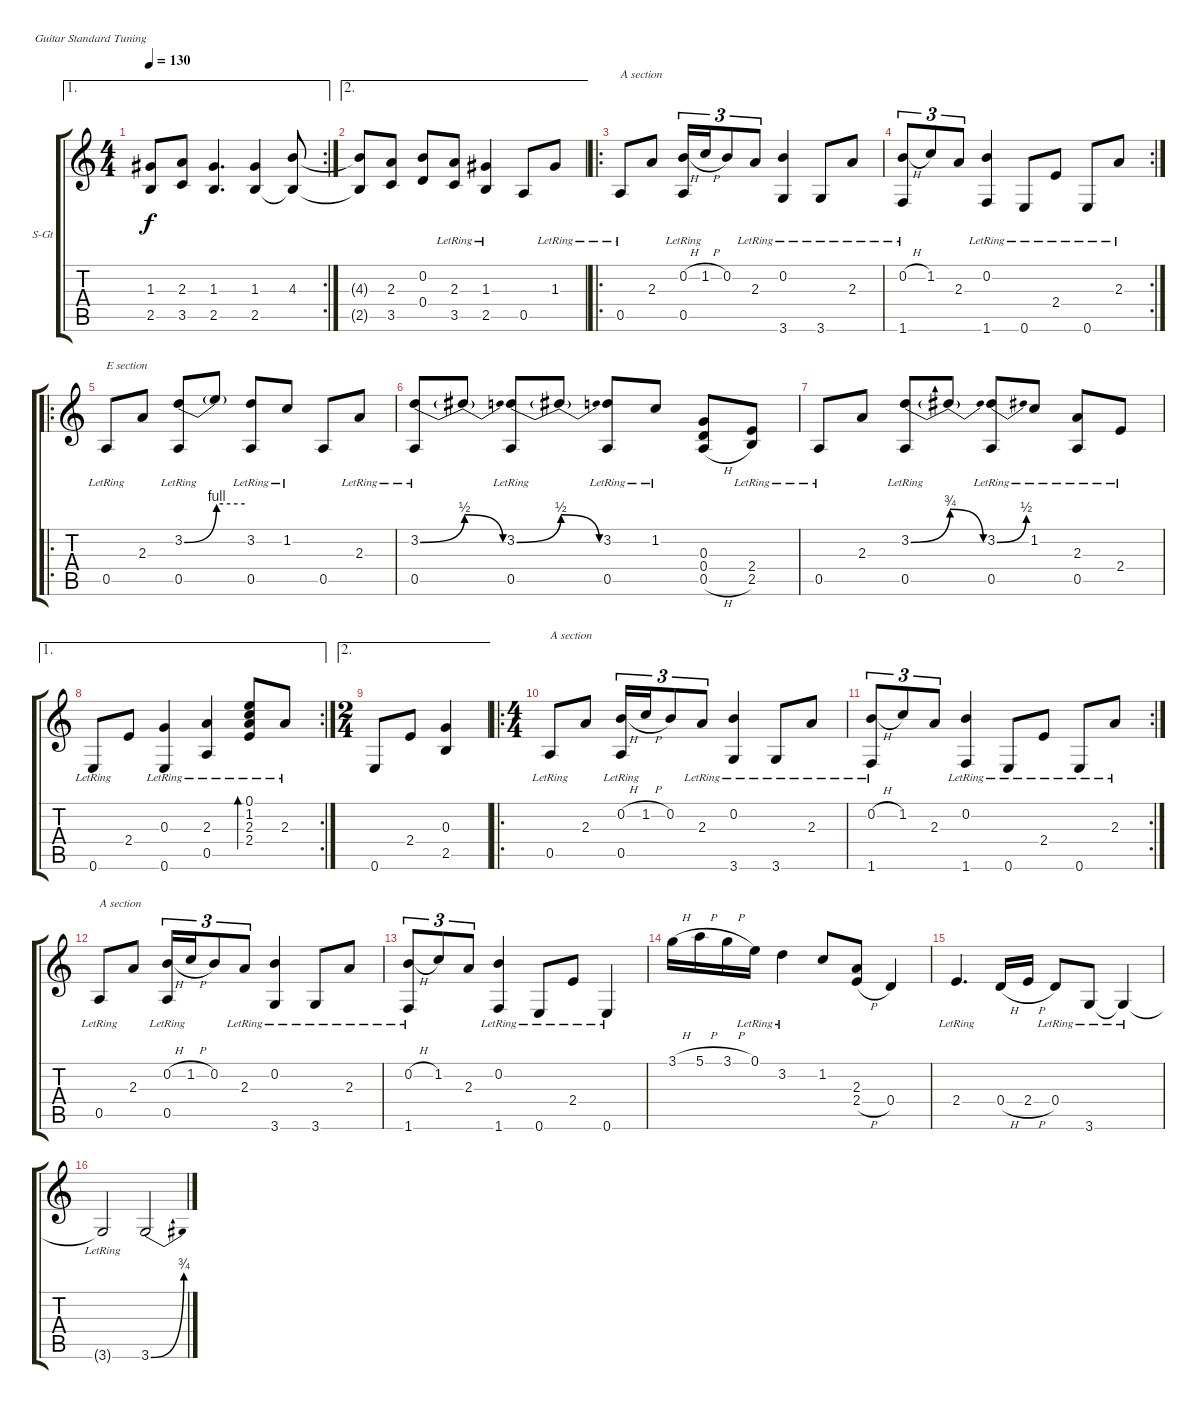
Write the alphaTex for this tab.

\bracketExtendMode groupsimilarinstruments
\firstSystemTrackNameOrientation horizontal
\otherSystemsTrackNameOrientation horizontal
\track ("Bert Jansch" "S-Gt") {instrument acousticguitarsteel}
\staff {score tabs}
\tuning (E4 B3 G3 D3 A2 E2)
\ae 1
\rc 2
\ts (4 4)
\tempo 130
\clef g2
\ks c
(1.3{t} 2.5{t}).8{dy f} (2.3 3.5).8 (1.3 2.5).4{d} (1.3 2.5).4 (4.3 2.5{t}).8 |
\ae 2
(4.3{t} 2.5{t}).8 (2.3 3.5).8 (0.2 0.4).8 (2.3 3.5{lr}).8 (1.3 2.5{lr}).4 0.5.8 1.3{lr}.8 |
\ro
0.5{lr}.8{txt "A section"} 2.3.8 (0.2{h} 0.5{lr}).16{tu (3 2)} 1.2{h}.16{tu (3 2)} 0.2.8{tu (3 2)} 2.3{lr}.8{tu (3 2)} (0.2{lr} 3.6{lr}).4 3.6{lr}.8 2.3{lr}.8 |
\rc 2
(0.2{h} 1.6{lr}).8{tu (3 2)} 1.2.8{tu (3 2)} 2.3.8{tu (3 2)} (0.2{lr} 1.6{lr}).4 0.6{lr}.8 2.4{lr}.8 0.6{lr}.8 2.3{lr}.8 |
\ro
0.5{lr}.8{txt "E section"} 2.3.8 (3.2{be (bend 0 0 60 4)} 0.5{lr}).8 3.2{be (hold 0 4 60 4) t}.8 (3.2 0.5{lr}).8 1.2{lr}.8 0.5.8 2.3{lr}.8 |
(3.2{be (bend 0 0 60 2)} 0.5{lr}).8 3.2{be (release 0 2 60 0) t}.8 (3.2{be (bend 0 0 60 2)} 0.5{lr}).8 3.2{be (release 0 2 60 0) t}.8 (3.2 0.5{lr}).8 1.2{lr}.8 (0.3 0.4 0.5{h}).8 (2.4{lr} 2.5).8 |
0.5{lr}.8 2.3.8 (3.2{be (bend 0 0 60 3)} 0.5{lr}).8 3.2{be (release 0 3 60 0) t}.8 (3.2{be (bend 0 0 60 2)} 0.5{lr}).8 1.2{lr}.8 (2.3 0.5{lr}).8 2.4{lr}.8 |
\ae 1
\rc 2
0.6{lr}.8 2.4.8 (0.3 0.6{lr}).4 (2.3 0.5{lr}).4 (0.1{lr} 1.2 2.3 2.4).8{bd 60} 2.3{lr}.8 |
\ae 2
\ts (2 4)
0.6.8 2.4.8 (0.3 2.5).4 |
\ro
\ts (4 4)
0.5{lr}.8{txt "A section"} 2.3.8 (0.2{h} 0.5{lr}).16{tu (3 2)} 1.2{h}.16{tu (3 2)} 0.2.8{tu (3 2)} 2.3{lr}.8{tu (3 2)} (0.2{lr} 3.6{lr}).4 3.6{lr}.8 2.3{lr}.8 |
\rc 2
(0.2{h} 1.6{lr}).8{tu (3 2)} 1.2.8{tu (3 2)} 2.3.8{tu (3 2)} (0.2{lr} 1.6{lr}).4 0.6{lr}.8 2.4{lr}.8 0.6{lr}.8 2.3{lr}.8 |
0.5{lr}.8{txt "A section"} 2.3.8 (0.2{h} 0.5{lr}).16{tu (3 2)} 1.2{h}.16{tu (3 2)} 0.2.8{tu (3 2)} 2.3{lr}.8{tu (3 2)} (0.2{lr} 3.6{lr}).4 3.6{lr}.8 2.3{lr}.8 |
(0.2{h} 1.6{lr}).8{tu (3 2)} 1.2.8{tu (3 2)} 2.3.8{tu (3 2)} (0.2{lr} 1.6{lr}).4 0.6{lr}.8 2.4{lr}.8 0.6{lr}.4 |
3.1{h}.16 5.1{h}.16 3.1{h}.16 0.1{lr}.16 3.2{lr}.4 1.2.8 (2.3 2.4{h}).8 0.4.4 |
2.4{lr}.4{d} 0.4{h}.16 2.4{h}.16 0.4{lr}.8 3.6{lr}.8 3.6{lr t}.4 |
3.6{lr t}.2 3.6{be (bend 0 0 60 3)}.2
